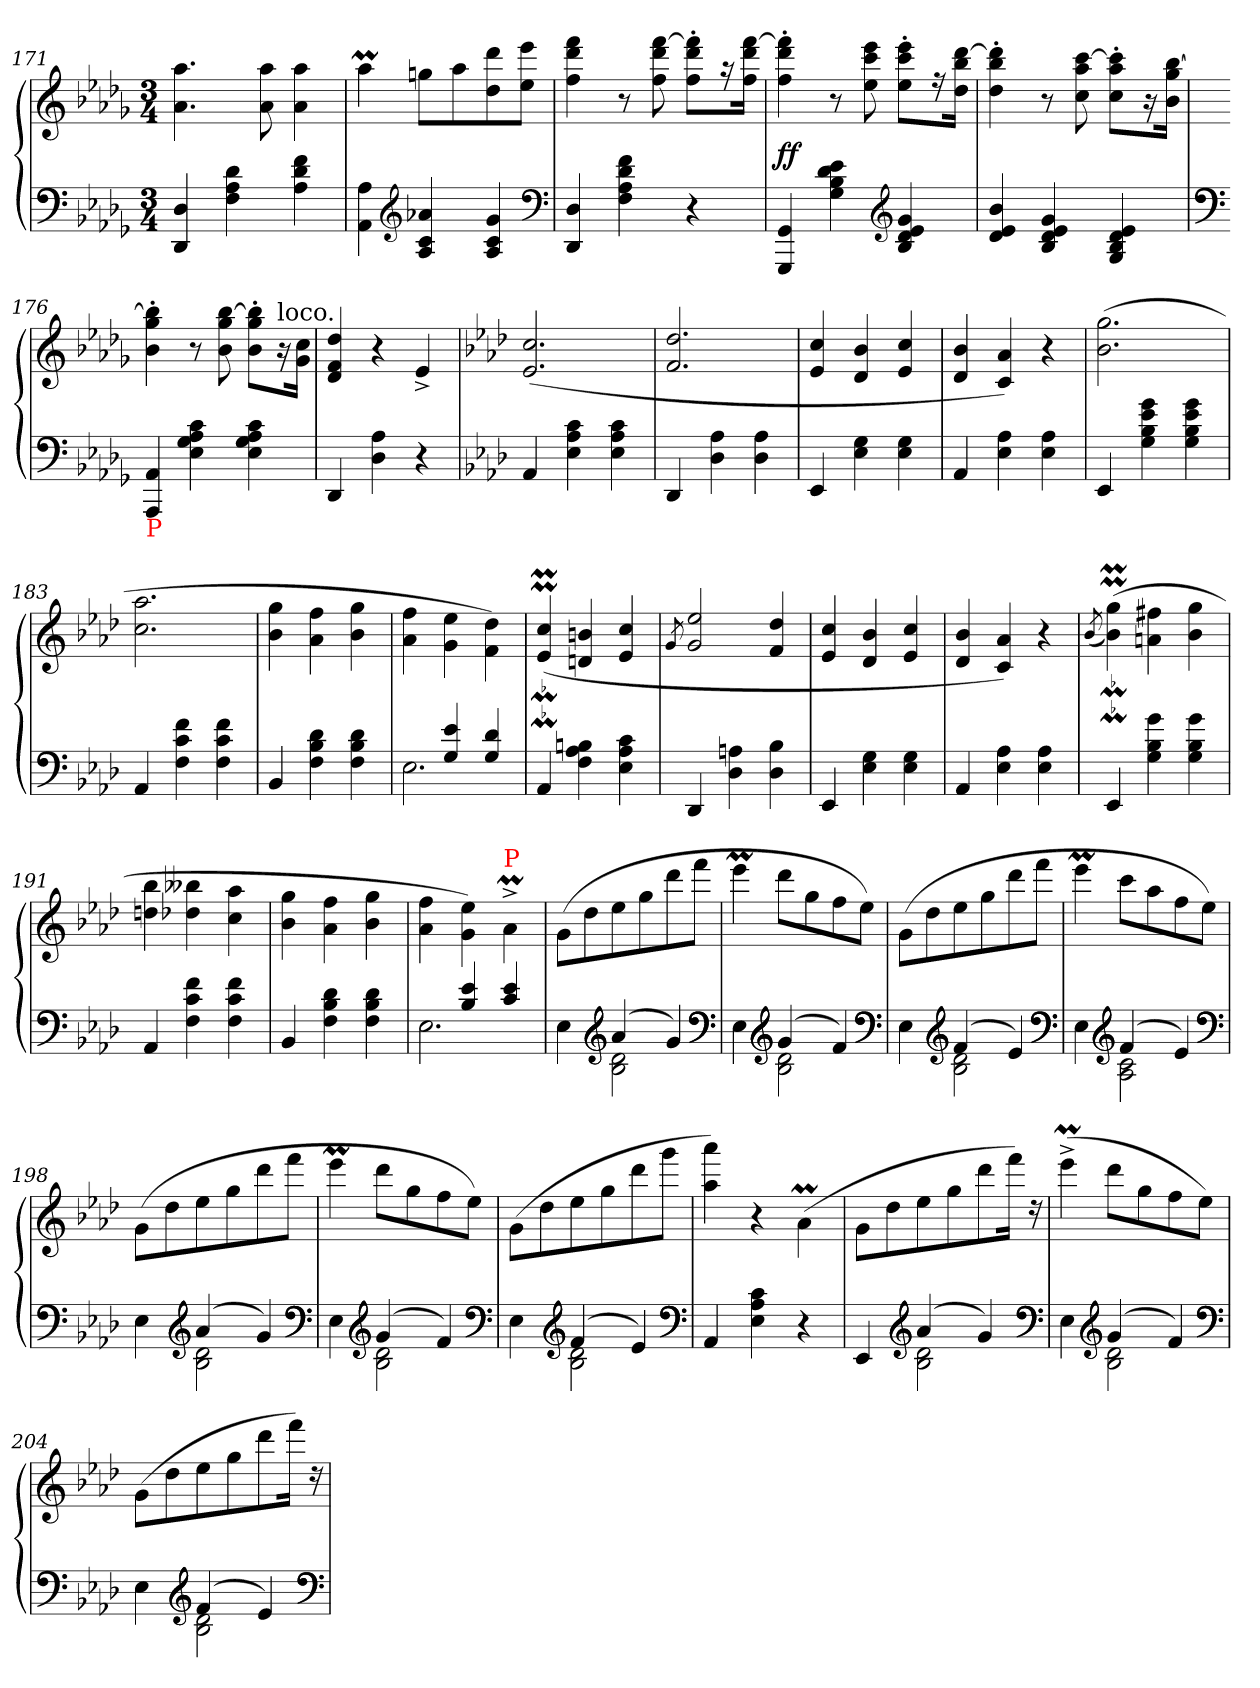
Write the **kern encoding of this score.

**kern	**kern	**dynam
*part1	*part1	*part1
*staff2	*staff1	*staff1/2
*clefF4	*clefG2	*
*k[b-e-a-d-g-]	*k[b-e-a-d-g-]	*
*M3/4	*M3/4	*
=171	=171	=171
4D- 4DD-	4.aa- 4.a-	.
4d- 4A- 4F	.	.
.	8aa- 8a-	.
4f 4d- 4A-	4aa- 4a-	.
=172	=172	=172
4A- 4AA-	4aa-M	.
*clefG2	*	*
4a-X 4c 4A-	8ggnL	.
.	8aa-	.
4g- 4c 4A-	8ddd- 8dd-	.
.	8eee- 8ee-J	.
*clefF4	*	*
=173	=173	=173
4D- 4DD-	4fff 4ddd- 4ff	.
4f 4d- 4A- 4F	8r	.
.	[8fff 8ddd- 8ff	.
4r	8fff]'> 8ddd-'> 8ff'>L	.
.	16r	.
.	[16fff 16ddd- 16ffJk	.
=174	=174	=174
4GG- 4GGG-	4fff]'> 4ddd-'> 4ff'>	ff
4e- 4d- 4B- 4G-	8r	.
.	8eee- 8ccc 8ee-	.
*clefG2	*	*
4g- 4e- 4d- 4B-	8eee-'> 8ccc'> 8ee-'>L	.
.	16r	.
.	[16ddd- 16bb- 16dd-Jk	.
=175	=175	=175
4b- 4e- 4d-	4ddd-]'> 4bb-'> 4dd-'>	.
4g- 4e- 4d- 4B-	8r	.
.	[8ccc 8aa- 8cc	.
4e- 4d- 4B- 4G-	8ccc]'> 8aa-'> 8cc'>L	.
.	16r	.
.	[16bb- 16gg- 16b-Jk	.
=176	=176	=176
*clefF4	*	*
!LO:TX:b:color=red:t=P	!	!
4AA- 4AAA-	4bb-]'> 4gg-'> 4b-'>	.
4c 4A- 4G- 4E-	8r	.
.	[8bb- 8gg- 8b-	.
4c 4A- 4G- 4E-	8bb-]'> 8gg-'> 8b-'>L	.
!	!LO:TX:a:t=loco.	!
.	16r	.
.	16cc 16g-Jk	.
=177	=177	=177
4DD-	4dd- 4f 4d-	.
4A- 4D-	4r	.
4r	4e-^<	.
=178	=178	=178
*k[b-e-a-d-]	*k[b-e-a-d-]	*
4AA-	(<2.cc 2.e-	.
4c 4A- 4E-	.	.
4c 4A- 4E-	.	.
=179	=179	=179
4DD-	2.dd- 2.f	.
4A- 4D-	.	.
4A- 4D-	.	.
=180	=180	=180
4EE-	4cc 4e-	.
4G 4E-	4b- 4d-	.
4G 4E-	4cc 4e-	.
=181	=181	=181
4AA-	4b- 4d-	.
4A- 4E-	4a- 4c)	.
4A- 4E-	4r	.
=182	=182	=182
4EE-	(>2.gg 2.b-	.
4g 4e- 4B- 4G	.	.
4g 4e- 4B- 4G	.	.
=183	=183	=183
4AA-	2.aa- 2.cc	.
4f 4c 4F	.	.
4f 4c 4F	.	.
=184	=184	=184
4BB-	4gg 4b-	.
4d- 4B- 4F	4ff 4a-	.
4d- 4B- 4F	4gg 4b-	.
=185	=185	=185
*^	*	*
4ryy	2.E-	4ff 4a-	.
4e- 4G	.	4ee- 4g	.
4d- 4G	.	4dd-\ 4f\)	.
*v	*v	*	*
=186	=186	=186
4AA-	(<4ccm 4e-m	.
4Bn 4A- 4F	4bn 4dn	.
4c 4A- 4E-	4cc 4e-	.
=187	=187	=187
.	8qg/	.
4DD-	2ee-/ 2g/	.
4An 4D-	.	.
4B- 4D-	4dd- 4f	.
=188	=188	=188
4EE-	4cc 4e-	.
4G 4E-	4b- 4d-	.
4G 4E-	4cc 4e-	.
=189	=189	=189
4AA-	4b- 4d-	.
4A- 4E-	4a- 4c)	.
4A- 4E-	4r	.
=190	=190	=190
.	(<8qb-	.
4EE-	(>4ggm 4b-m)	.
4g 4B- 4G	4ff#X 4an	.
4g 4B- 4G	4gg 4b-	.
=191	=191	=191
4AA-	4bb- 4ddn	.
4f 4c 4F	4bb--X 4dd-X	.
4f 4c 4F	4aa- 4cc	.
=192	=192	=192
4BB-	4gg 4b-	.
4d- 4B- 4F	4ff 4a-	.
4d- 4B- 4F	4gg 4b-	.
=193	=193	=193
*^	*	*
4ryy	2.E-	4ff 4a-	.
4e- 4B-	.	4ee- 4g)	.
!	!	!LO:TX:a:color=red:t=P	!
4e- 4c	.	4a-M^>\	.
=194	=194	=194	=194
4E-	4ryy	(>8gL	.
.	.	8dd-	.
*clefG2	*	*	*
(>4a-	2d- 2B-	8ee-	.
.	.	8gg	.
4g)	.	8ddd-	.
.	.	8fffJ	.
*clefF4	*	*	*
=195	=195	=195	=195
4E-	4ryy	4eee-M	.
*clefG2	*	*	*
(>4g	2d- 2B-	8ddd-L	.
.	.	8gg	.
4f)	.	8ff	.
.	.	8ee-J)	.
*clefF4	*	*	*
=196	=196	=196	=196
4E-	4ryy	(>8gL	.
.	.	8dd-	.
*clefG2	*	*	*
(>4f	2d- 2B-	8ee-	.
.	.	8gg	.
4e-)	.	8ddd-	.
.	.	8fffJ	.
*clefF4	*	*	*
=197	=197	=197	=197
4E-	4ryy	4eee-M	.
*clefG2	*	*	*
(>4f	2c 2A-	8cccL	.
.	.	8aa-	.
4e-)	.	8ff	.
.	.	8ee-J)	.
*clefF4	*	*	*
=198	=198	=198	=198
4E-	4ryy	(>8gL	.
.	.	8dd-	.
*clefG2	*	*	*
(>4a-	2d- 2B-	8ee-	.
.	.	8gg	.
4g)	.	8ddd-	.
.	.	8fffJ	.
*clefF4	*	*	*
=199	=199	=199	=199
4E-	4ryy	4eee-M	.
*clefG2	*	*	*
(>4g	2d- 2B-	8ddd-L	.
.	.	8gg	.
4f)	.	8ff	.
.	.	8ee-J)	.
*clefF4	*	*	*
=200	=200	=200	=200
4E-	4ryy	(>8gL	.
.	.	8dd-	.
*clefG2	*	*	*
(>4f	2d- 2B-	8ee-	.
.	.	8gg	.
4e-)	.	8ddd-	.
.	.	8gggJ	.
*v	*v	*	*
*clefF4	*	*
=201	=201	=201
4AA-	4aaa- 4aa-)	.
4c 4A- 4E-	4r	.
4r	(>4a-M\	.
=202	=202	=202
*^	*	*
4EE-	4ryy	8gL	.
.	.	8dd-	.
*clefG2	*	*	*
(>4a-	2d- 2B-	8ee-	.
.	.	8gg	.
4g)	.	8ddd-	.
.	.	16fffJk)	.
.	.	16rdd	.
*clefF4	*	*	*
=203	=203	=203	=203
4E-	4ryy	(>4eee-M^<	.
*clefG2	*	*	*
(>4g	2d- 2B-	8ddd-L	.
.	.	8gg	.
4f)	.	8ff	.
.	.	8ee-J)	.
*clefF4	*	*	*
=204	=204	=204	=204
4E-	4ryy	(>8gL	.
.	.	8dd-	.
*clefG2	*	*	*
(>4f	2d- 2B-	8ee-	.
.	.	8gg	.
4e-)	.	8ddd-	.
.	.	16fffJk)	.
.	.	16rdd	.
*v	*v	*	*
*clefF4	*	*
=	=	=
*-	*-	*-
